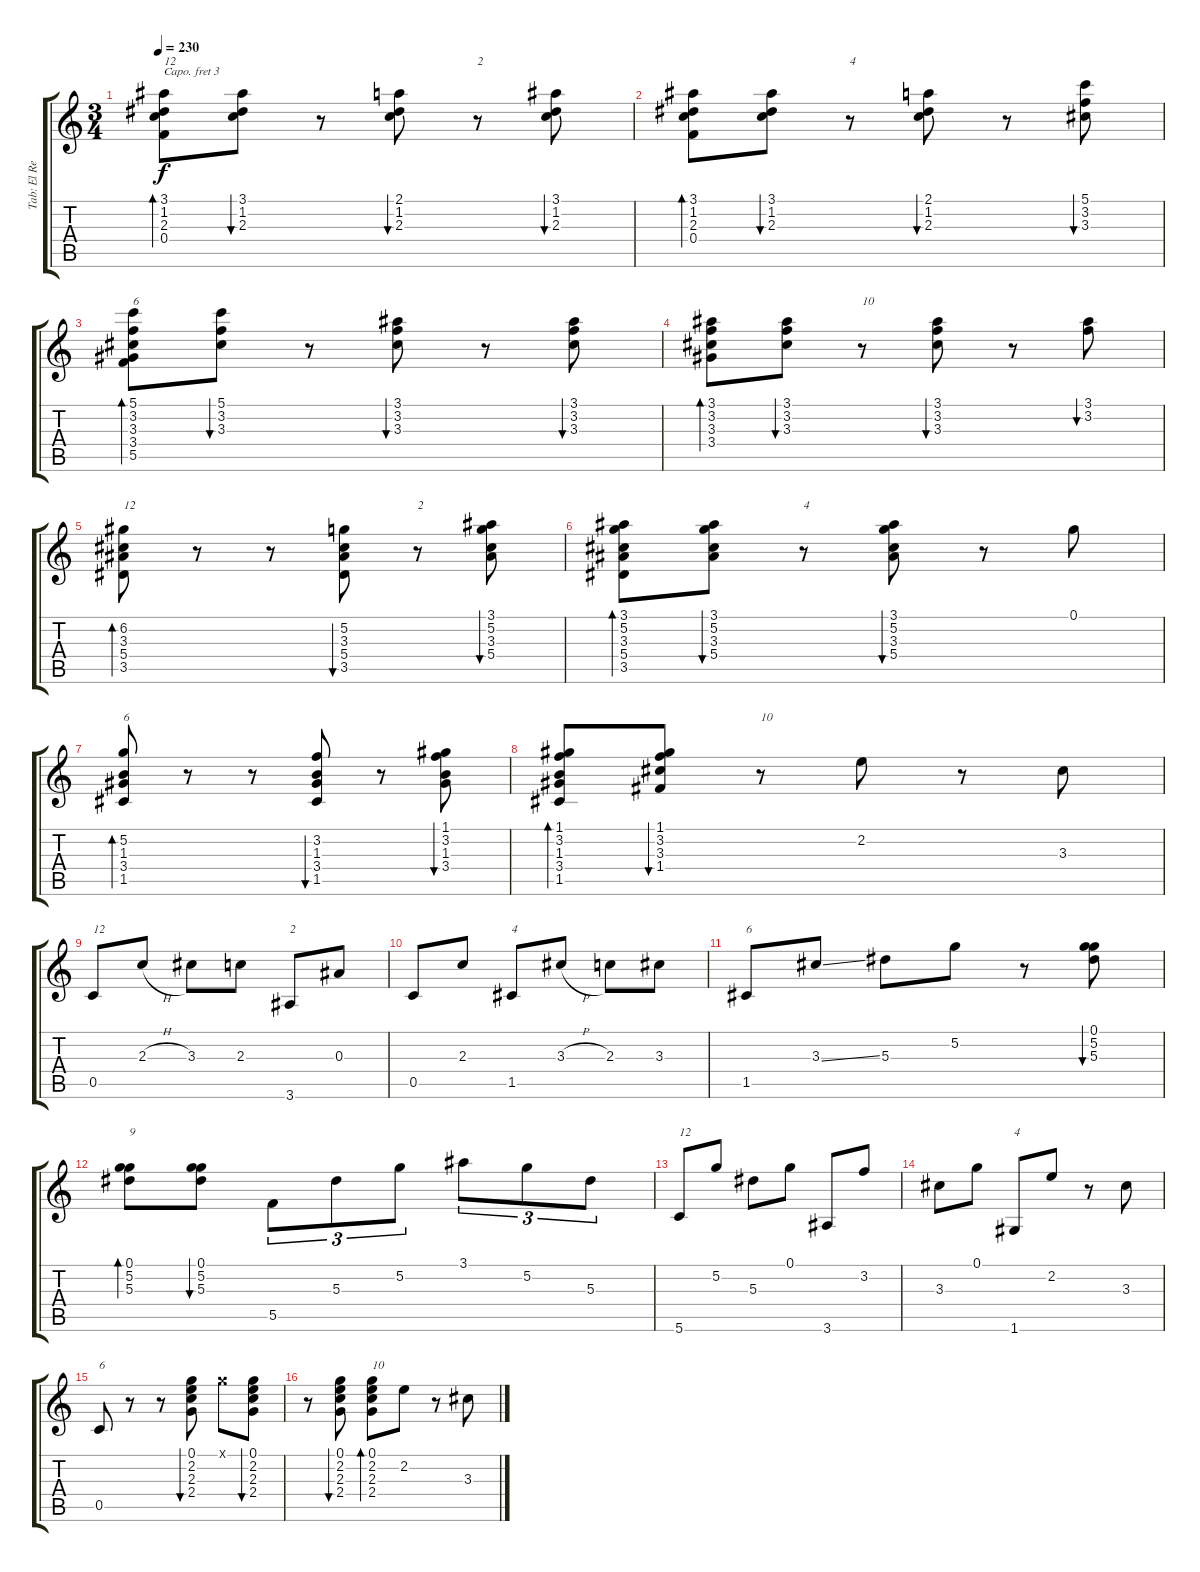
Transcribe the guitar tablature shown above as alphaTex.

\track ("Tab: El Rene" "Tab: El Re") {instrument acousticguitarnylon}
\staff {score tabs}
\capo 3
\tuning (E4 B3 G3 D3 A2 E2) {hide}
\ts (3 4)
\tempo 230
\clef g2
\ks c
(3.1 1.2 2.3 0.4).8{bd 30 txt "12" dy f} (3.1 1.2 2.3).8{bu 30} r.8 (2.1 1.2 2.3).8{bu 30} r.8{txt "2"} (3.1 1.2 2.3).8{bu 30} |
(3.1 1.2 2.3 0.4).8{bd 30} (3.1 1.2 2.3).8{bu 30} r.8{txt "4"} (2.1 1.2 2.3).8{bu 30} r.8 (5.1 3.2 3.3).8{bu 30} |
(5.1 3.2 3.3 3.4 5.5).8{bd 480 txt "6"} (5.1 3.2 3.3).8{bu 30} r.8 (3.1 3.2 3.3).8{bu 30} r.8 (3.1 3.2 3.3).8{bu 30} |
(3.1 3.2 3.3 3.4).8{bd 30} (3.1 3.2 3.3).8{bu 30} r.8{txt "10"} (3.1 3.2 3.3).8{bu 30} r.8 (3.1 3.2).8{bu 30} |
(6.2 3.3 5.4 3.5).8{bd 480 txt "12"} r.8 r.8 (5.2 3.3 5.4 3.5).8{bu 30} r.8{txt "2"} (3.1 5.2 3.3 5.4).8{bu 30} |
(3.1 5.2 3.3 5.4 3.5).8{bd 30} (3.1 5.2 3.3 5.4).8{bu 30} r.8{txt "4"} (3.1 5.2 3.3 5.4).8{bu 30} r.8 0.1.8 |
(5.2 1.3 3.4 1.5).8{bd 480 txt "6"} r.8 r.8 (3.2 1.3 3.4 1.5).8{bu 30} r.8 (1.1 3.2 1.3 3.4).8{bu 30} |
(1.1 3.2 1.3 3.4 1.5).8{bd 30} (1.1 3.2 3.3 1.4).8{bu 30} r.8{txt "10"} 2.2.8 r.8 3.3.8 |
0.5.8{txt "12"} 2.3{h}.8 3.3.8 2.3.8 3.6.8{txt "2"} 0.3.8 |
0.5.8 2.3.8 1.5.8{txt "4"} 3.3{h}.8 2.3.8 3.3.8 |
1.5.8{txt "6"} 3.3{ss}.8 5.3.8 5.2.8 r.8 (0.1 5.2 5.3).8{bu 60} |
(0.1 5.2 5.3).8{bd 60 txt "9"} (0.1 5.2 5.3).8{bu 60} 5.5.8{tu (3 2)} 5.3.8{tu (3 2)} 5.2.8{tu (3 2)} 3.1.8{tu (3 2)} 5.2.8{tu (3 2)} 5.3.8{tu (3 2)} |
5.6.8{txt "12"} 5.2.8 5.3.8 0.1.8 3.6.8 3.2.8 |
3.3.8 0.1.8 1.6.8{txt "4"} 2.2.8 r.8 3.3.8 |
0.5.8{txt "6"} r.8 r.8 (0.1 2.2 2.3 2.4).8{bu 60} 0.1{x}.8 (0.1 2.2 2.3 2.4).8{bu 60} |
r.8 (0.1 2.2 2.3 2.4).8{bu 60} (0.1 2.2 2.3 2.4).8{bd 60 txt "10"} 2.2.8 r.8 3.3.8
